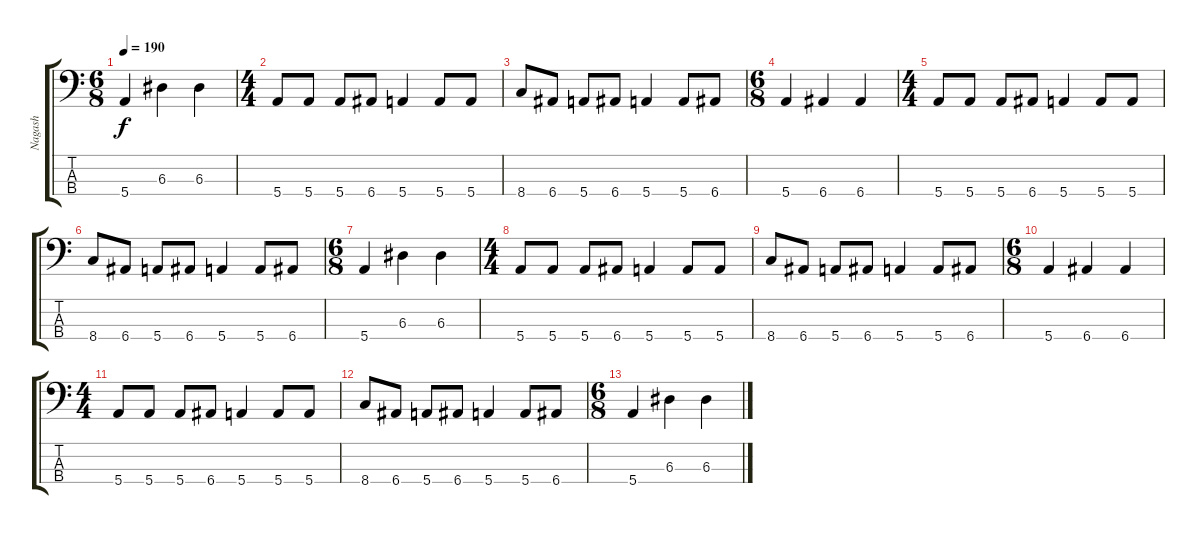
\track ("Nagash" "Nagash") {instrument electricbassfinger}
\staff {score tabs}
\tuning (G2 D2 A1 E1) {hide}
\ts (6 8)
\tempo 190
\clef f4
\ks c
5.4.4{dy f} 6.3.4 6.3.4 |
\ts (4 4)
5.4.8 5.4.8 5.4.8 6.4.8 5.4.4 5.4.8 5.4.8 |
8.4.8 6.4.8 5.4.8 6.4.8 5.4.4 5.4.8 6.4.8 |
\ts (6 8)
5.4.4 6.4.4 6.4.4 |
\ts (4 4)
5.4.8 5.4.8 5.4.8 6.4.8 5.4.4 5.4.8 5.4.8 |
8.4.8 6.4.8 5.4.8 6.4.8 5.4.4 5.4.8 6.4.8 |
\ts (6 8)
5.4.4 6.3.4 6.3.4 |
\ts (4 4)
5.4.8 5.4.8 5.4.8 6.4.8 5.4.4 5.4.8 5.4.8 |
8.4.8 6.4.8 5.4.8 6.4.8 5.4.4 5.4.8 6.4.8 |
\ts (6 8)
5.4.4 6.4.4 6.4.4 |
\ts (4 4)
5.4.8 5.4.8 5.4.8 6.4.8 5.4.4 5.4.8 5.4.8 |
8.4.8 6.4.8 5.4.8 6.4.8 5.4.4 5.4.8 6.4.8 |
\ts (6 8)
5.4.4 6.3.4 6.3.4
